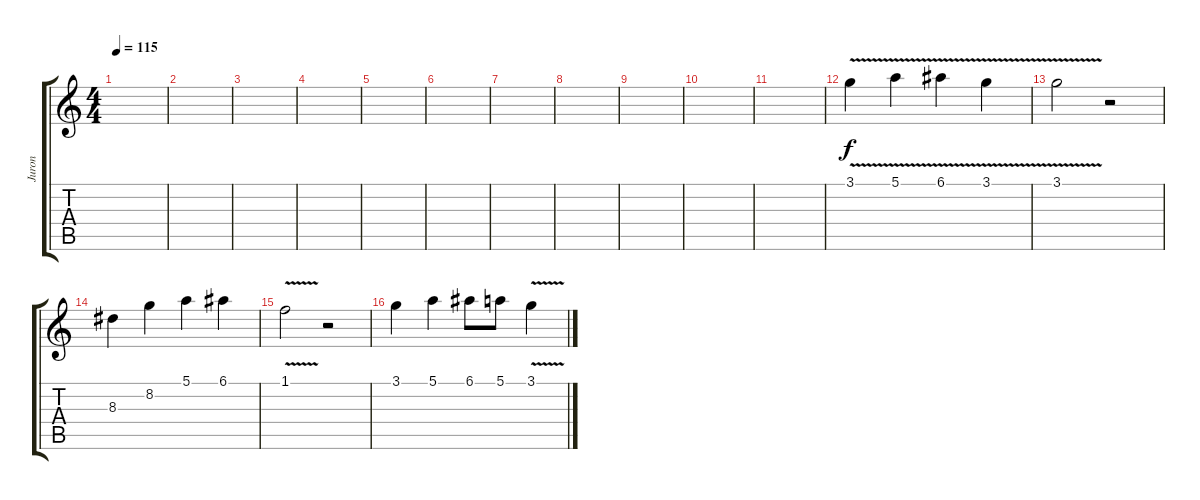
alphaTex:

\track ("Juron" "Juron") {instrument distortionguitar}
\staff {score tabs}
\tuning (E4 B3 G3 D3 A2 E2) {hide}
\ts (4 4)
\tempo 115
\clef g2
\ks c
|
|
|
|
|
|
|
|
|
|
|
3.1{v}.4{instrument overdrivenguitar} 5.1{v}.4 6.1{v}.4 3.1{v}.4 |
3.1{v}.2 r.2 |
8.3.4 8.2.4 5.1.4 6.1.4 |
1.1{v}.2 r.2 |
3.1.4 5.1.4 6.1.8 5.1.8 3.1{v}.4
